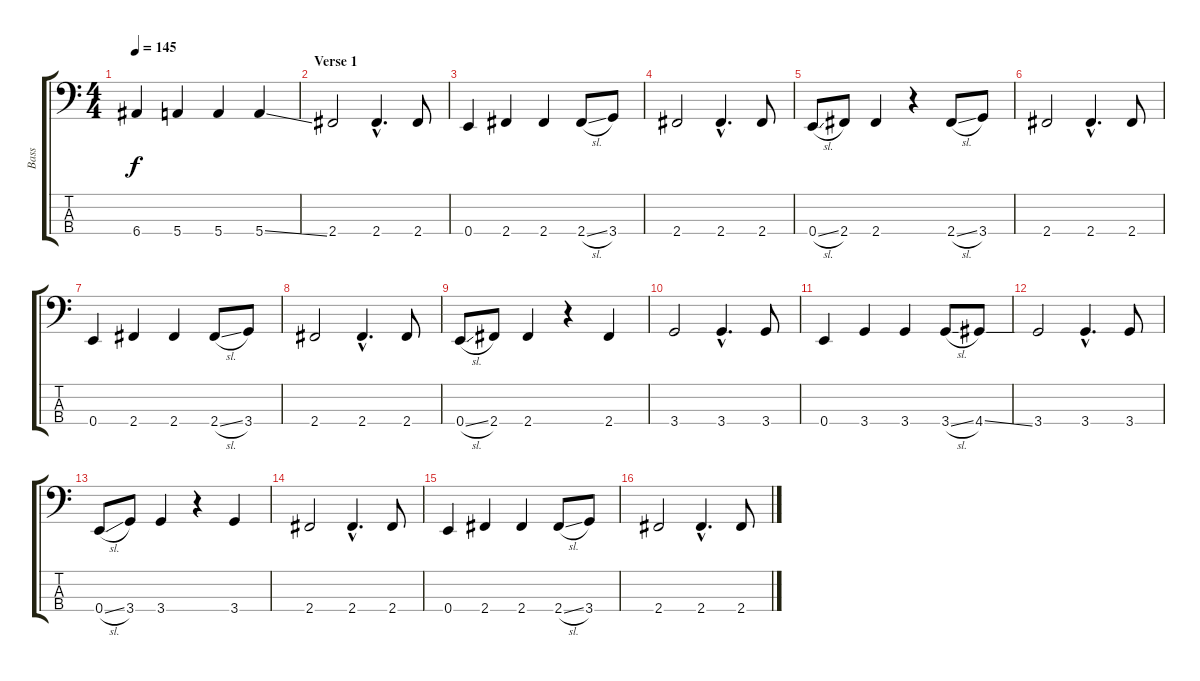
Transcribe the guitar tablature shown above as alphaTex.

\track ("Bass" "Bass") {instrument electricbasspick}
\staff {score tabs}
\tuning (G2 D2 A1 E1) {hide}
\ts (4 4)
\tempo 145
\clef f4
\ks c
6.4.4{dy f} 5.4.4 5.4.4 5.4{ss}.4 |
\section ("" "Verse 1")
2.4.2 2.4{hac}.4{d} 2.4.8 |
0.4.4 2.4.4 2.4.4 2.4{sl}.8 3.4.8 |
2.4.2 2.4{hac}.4{d} 2.4.8 |
0.4{sl}.8 2.4.8 2.4.4 r.4 2.4{sl}.8 3.4.8 |
2.4.2 2.4{hac}.4{d} 2.4.8 |
0.4.4 2.4.4 2.4.4 2.4{sl}.8 3.4.8 |
2.4.2 2.4{hac}.4{d} 2.4.8 |
0.4{sl}.8 2.4.8 2.4.4 r.4 2.4.4 |
3.4.2 3.4{hac}.4{d} 3.4.8 |
0.4.4 3.4.4 3.4.4 3.4{sl}.8 4.4{ss}.8 |
3.4.2 3.4{hac}.4{d} 3.4.8 |
0.4{sl}.8 3.4.8 3.4.4 r.4 3.4.4 |
2.4.2 2.4{hac}.4{d} 2.4.8 |
0.4.4 2.4.4 2.4.4 2.4{sl}.8 3.4.8 |
2.4.2 2.4{hac}.4{d} 2.4.8
